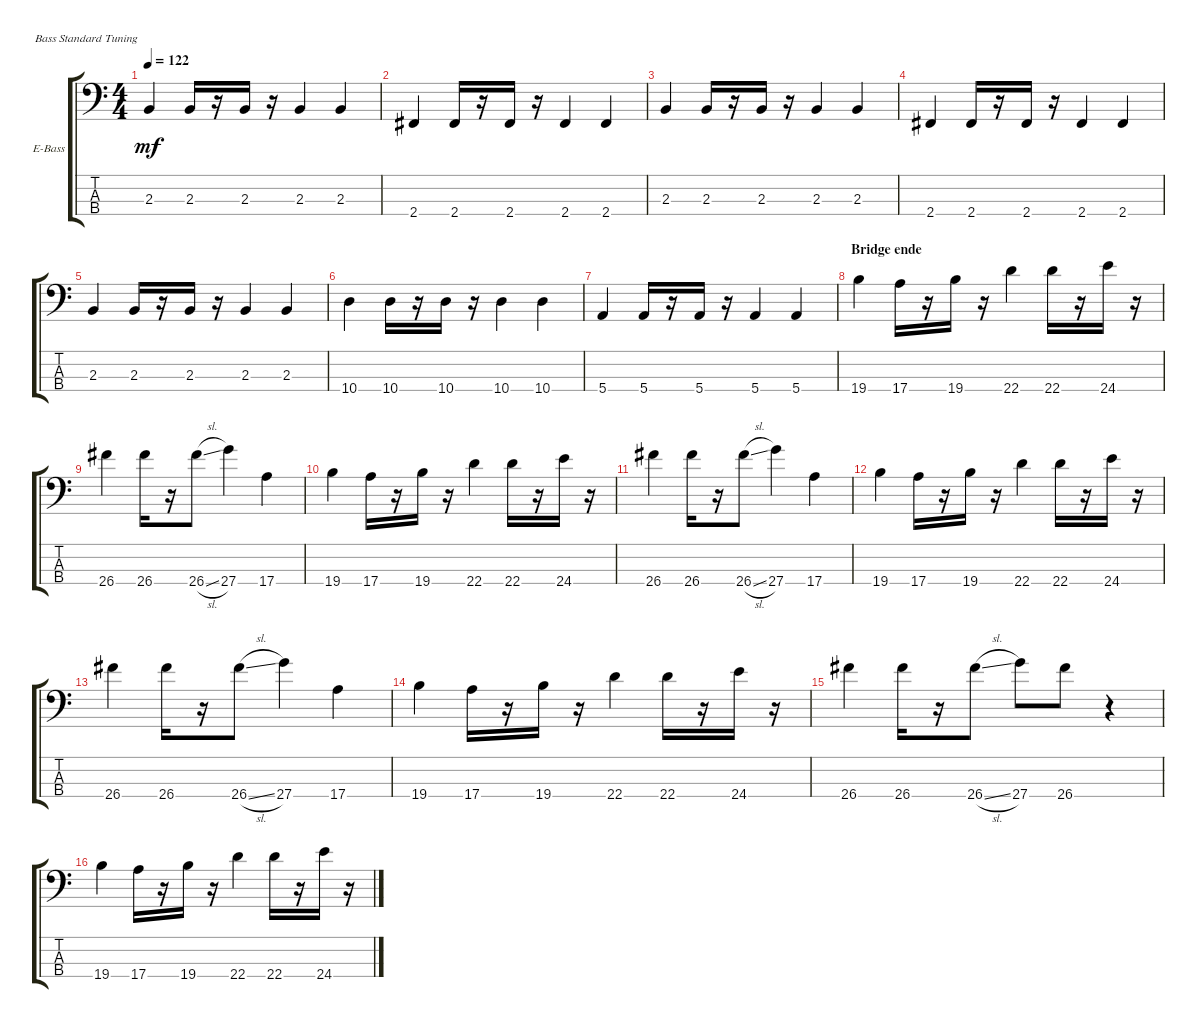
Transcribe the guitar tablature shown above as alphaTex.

\defaultSystemsLayout 4
\bracketExtendMode groupsimilarinstruments
\firstSystemTrackNameOrientation horizontal
\otherSystemsTrackNameOrientation horizontal
\track ("Electric Bass" "E-Bass") {instrument electricbassfinger}
\staff {score tabs}
\tuning (G2 D2 A1 E1)
\ts (4 4)
\tempo 122
\clef f4
\ks c
2.3.4{dy mf} 2.3.16 r.16 2.3.16 r.16 2.3.4 2.3.4 |
2.4.4 2.4.16 r.16 2.4.16 r.16 2.4.4 2.4.4 |
2.3.4 2.3.16 r.16 2.3.16 r.16 2.3.4 2.3.4 |
2.4.4 2.4.16 r.16 2.4.16 r.16 2.4.4 2.4.4 |
2.3.4 2.3.16 r.16 2.3.16 r.16 2.3.4 2.3.4 |
10.4.4 10.4.16 r.16 10.4.16 r.16 10.4.4 10.4.4 |
5.4.4 5.4.16 r.16 5.4.16 r.16 5.4.4 5.4.4 |
\section ("" "Bridge ende")
19.4.4 17.4.16 r.16 19.4.16 r.16 22.4.4 22.4.16 r.16 24.4.16 r.16 |
26.4.4 26.4.16 r.16 26.4{sl}.8 27.4.4 17.4.4 |
19.4.4 17.4.16 r.16 19.4.16 r.16 22.4.4 22.4.16 r.16 24.4.16 r.16 |
26.4.4 26.4.16 r.16 26.4{sl}.8 27.4.4 17.4.4 |
19.4.4 17.4.16 r.16 19.4.16 r.16 22.4.4 22.4.16 r.16 24.4.16 r.16 |
26.4.4 26.4.16 r.16 26.4{sl}.8 27.4.4 17.4.4 |
19.4.4 17.4.16 r.16 19.4.16 r.16 22.4.4 22.4.16 r.16 24.4.16 r.16 |
26.4.4 26.4.16 r.16 26.4{sl}.8 27.4.8 26.4.8 r.4 |
19.4.4 17.4.16 r.16 19.4.16 r.16 22.4.4 22.4.16 r.16 24.4.16 r.16
